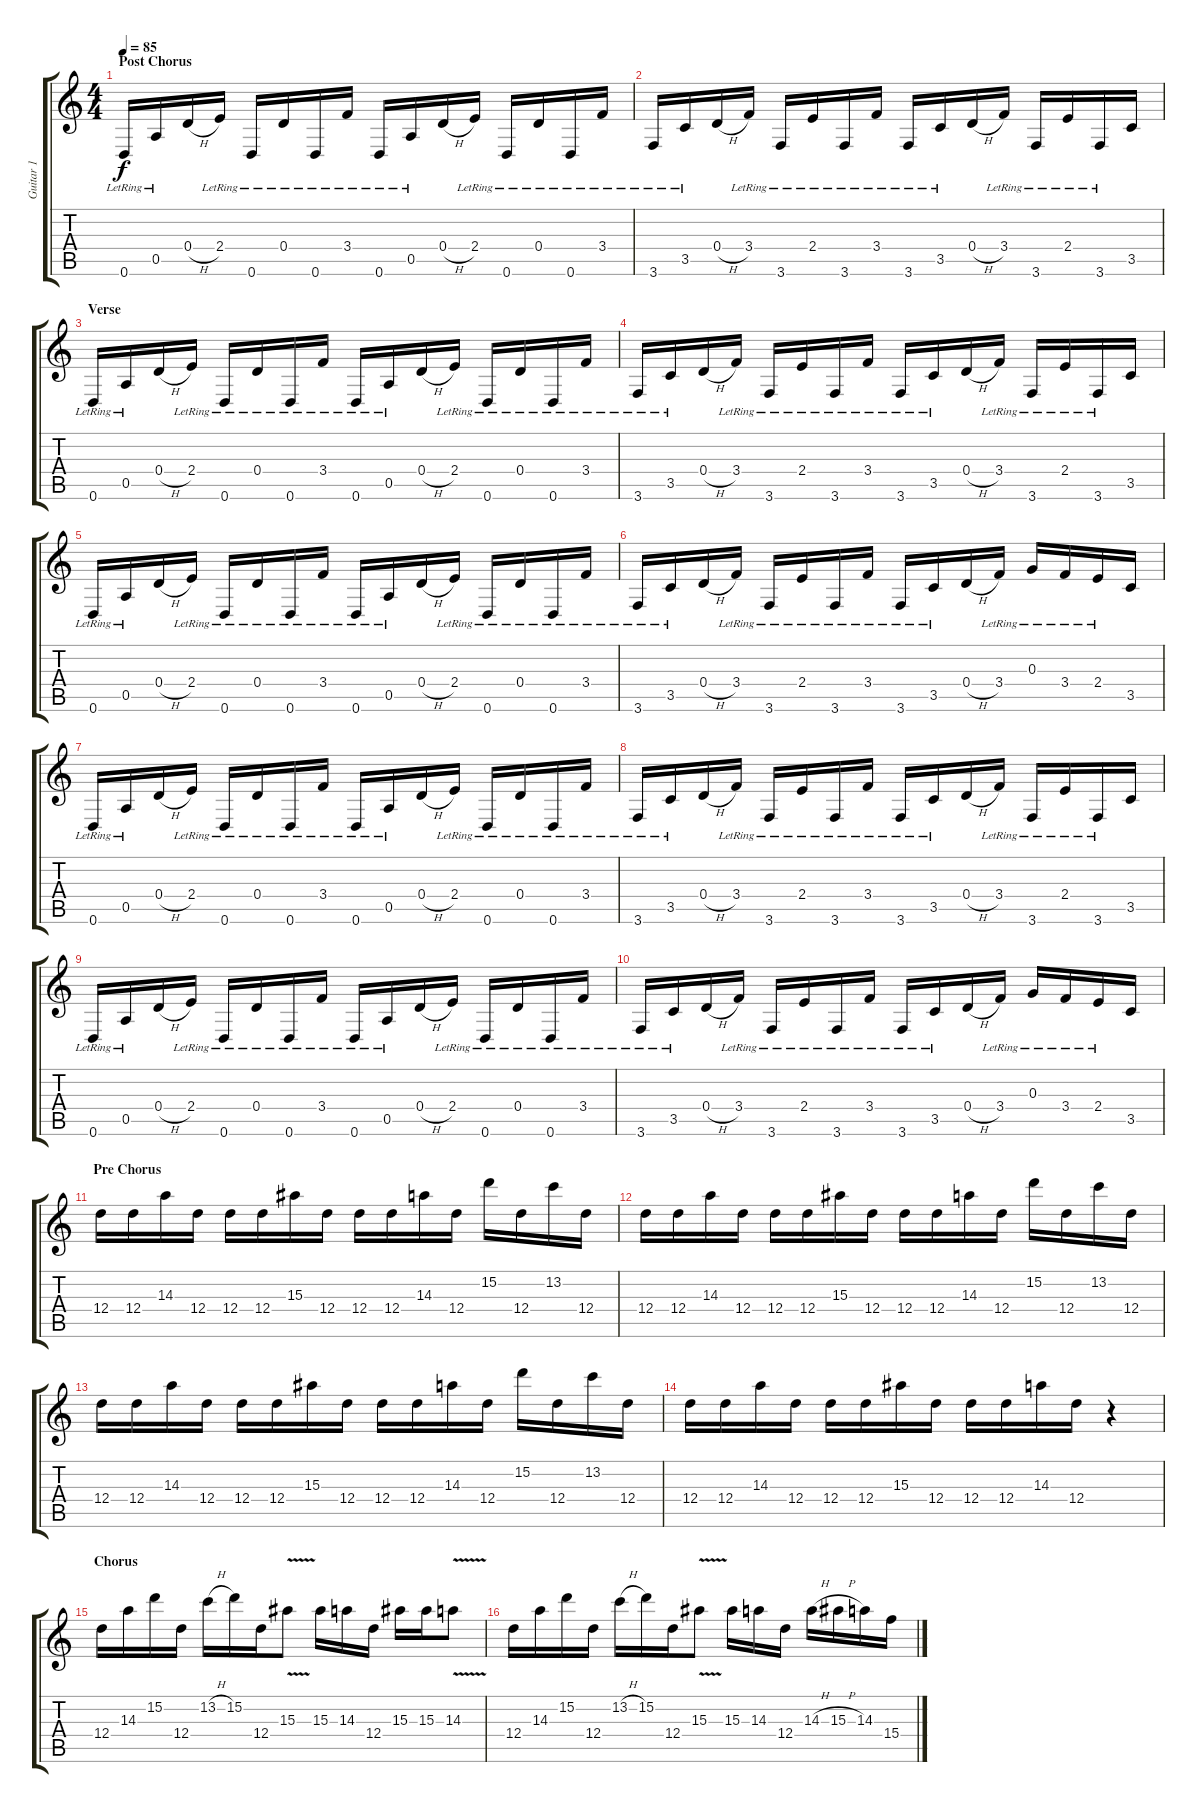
\track ("Guitar 1" "Guitar 1") {instrument overdrivenguitar}
\staff {score tabs}
\tuning (E4 B3 G3 D3 A2 D2) {hide}
\ts (4 4)
\section ("" "Post Chorus")
\tempo 85
\clef g2
\ks c
0.6{lr}.16{dy f instrument electricguitarclean} 0.5{lr}.16 0.4{h}.16 2.4{lr}.16 0.6{lr}.16 0.4{lr}.16 0.6{lr}.16 3.4{lr}.16 0.6{lr}.16 0.5{lr}.16 0.4{h}.16 2.4{lr}.16 0.6{lr}.16 0.4{lr}.16 0.6{lr}.16 3.4{lr}.16 |
3.6{lr}.16 3.5{lr}.16 0.4{h}.16 3.4{lr}.16 3.6{lr}.16 2.4{lr}.16 3.6{lr}.16 3.4{lr}.16 3.6{lr}.16 3.5{lr}.16 0.4{h}.16 3.4{lr}.16 3.6{lr}.16 2.4{lr}.16 3.6{lr}.16 3.5.16 |
\section ("" "Verse")
0.6{lr}.16 0.5{lr}.16 0.4{h}.16 2.4{lr}.16 0.6{lr}.16 0.4{lr}.16 0.6{lr}.16 3.4{lr}.16 0.6{lr}.16 0.5{lr}.16 0.4{h}.16 2.4{lr}.16 0.6{lr}.16 0.4{lr}.16 0.6{lr}.16 3.4{lr}.16 |
3.6{lr}.16 3.5{lr}.16 0.4{h}.16 3.4{lr}.16 3.6{lr}.16 2.4{lr}.16 3.6{lr}.16 3.4{lr}.16 3.6{lr}.16 3.5{lr}.16 0.4{h}.16 3.4{lr}.16 3.6{lr}.16 2.4{lr}.16 3.6{lr}.16 3.5.16 |
0.6{lr}.16 0.5{lr}.16 0.4{h}.16 2.4{lr}.16 0.6{lr}.16 0.4{lr}.16 0.6{lr}.16 3.4{lr}.16 0.6{lr}.16 0.5{lr}.16 0.4{h}.16 2.4{lr}.16 0.6{lr}.16 0.4{lr}.16 0.6{lr}.16 3.4{lr}.16 |
3.6{lr}.16 3.5{lr}.16 0.4{h}.16 3.4{lr}.16 3.6{lr}.16 2.4{lr}.16 3.6{lr}.16 3.4{lr}.16 3.6{lr}.16 3.5{lr}.16 0.4{h}.16 3.4{lr}.16 0.3{lr}.16 3.4{lr}.16 2.4{lr}.16 3.5.16 |
0.6{lr}.16 0.5{lr}.16 0.4{h}.16 2.4{lr}.16 0.6{lr}.16 0.4{lr}.16 0.6{lr}.16 3.4{lr}.16 0.6{lr}.16 0.5{lr}.16 0.4{h}.16 2.4{lr}.16 0.6{lr}.16 0.4{lr}.16 0.6{lr}.16 3.4{lr}.16 |
3.6{lr}.16 3.5{lr}.16 0.4{h}.16 3.4{lr}.16 3.6{lr}.16 2.4{lr}.16 3.6{lr}.16 3.4{lr}.16 3.6{lr}.16 3.5{lr}.16 0.4{h}.16 3.4{lr}.16 3.6{lr}.16 2.4{lr}.16 3.6{lr}.16 3.5.16 |
0.6{lr}.16 0.5{lr}.16 0.4{h}.16 2.4{lr}.16 0.6{lr}.16 0.4{lr}.16 0.6{lr}.16 3.4{lr}.16 0.6{lr}.16 0.5{lr}.16 0.4{h}.16 2.4{lr}.16 0.6{lr}.16 0.4{lr}.16 0.6{lr}.16 3.4{lr}.16 |
3.6{lr}.16 3.5{lr}.16 0.4{h}.16 3.4{lr}.16 3.6{lr}.16 2.4{lr}.16 3.6{lr}.16 3.4{lr}.16 3.6{lr}.16 3.5{lr}.16 0.4{h}.16 3.4{lr}.16 0.3{lr}.16 3.4{lr}.16 2.4{lr}.16 3.5.16 |
\section ("" "Pre Chorus")
12.4.16{instrument overdrivenguitar} 12.4.16 14.3.16 12.4.16 12.4.16 12.4.16 15.3.16 12.4.16 12.4.16 12.4.16 14.3.16 12.4.16 15.2.16 12.4.16 13.2.16 12.4.16 |
12.4.16 12.4.16 14.3.16 12.4.16 12.4.16 12.4.16 15.3.16 12.4.16 12.4.16 12.4.16 14.3.16 12.4.16 15.2.16 12.4.16 13.2.16 12.4.16 |
12.4.16 12.4.16 14.3.16 12.4.16 12.4.16 12.4.16 15.3.16 12.4.16 12.4.16 12.4.16 14.3.16 12.4.16 15.2.16 12.4.16 13.2.16 12.4.16 |
12.4.16 12.4.16 14.3.16 12.4.16 12.4.16 12.4.16 15.3.16 12.4.16 12.4.16 12.4.16 14.3.16 12.4.16 r.4 |
\section ("" "Chorus")
12.4.16 14.3.16 15.2.16 12.4.16 13.2{h}.16 15.2.16 12.4.16 15.3{v}.8 15.3.16 14.3.16 12.4.16 15.3.16 15.3.16 14.3{v}.8 |
12.4.16 14.3.16 15.2.16 12.4.16 13.2{h}.16 15.2.16 12.4.16 15.3{v}.8 15.3.16 14.3.16 12.4.16 14.3{h}.16 15.3{h}.16 14.3.16 15.4.16
